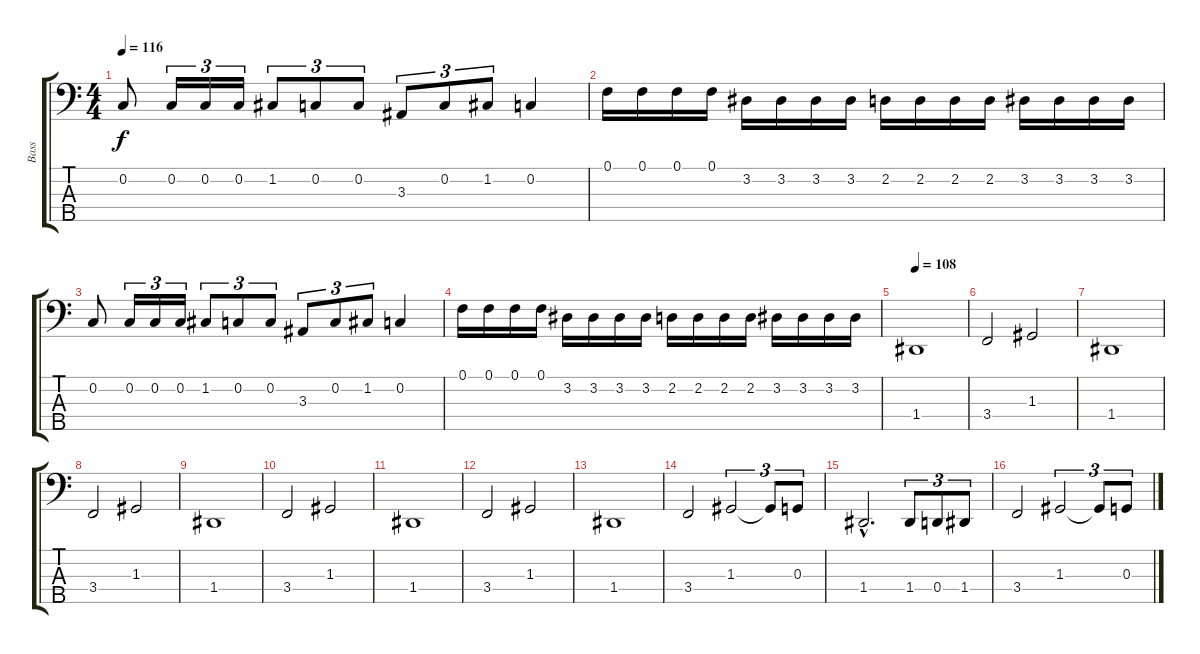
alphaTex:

\track ("Bass" "Bass") {instrument electricbassfinger}
\staff {score tabs}
\tuning (F2 C2 G1 D1 A0) {hide}
\ts (4 4)
\tempo 116
\clef f4
\ks c
0.2.8{dy f} 0.2.16{tu (3 2)} 0.2.16{tu (3 2)} 0.2.16{tu (3 2)} 1.2.8{tu (3 2)} 0.2.8{tu (3 2)} 0.2.8{tu (3 2)} 3.3.8{tu (3 2)} 0.2.8{tu (3 2)} 1.2.8{tu (3 2)} 0.2.4 |
0.1.16 0.1.16 0.1.16 0.1.16 3.2.16 3.2.16 3.2.16 3.2.16 2.2.16 2.2.16 2.2.16 2.2.16 3.2.16 3.2.16 3.2.16 3.2.16 |
0.2.8 0.2.16{tu (3 2)} 0.2.16{tu (3 2)} 0.2.16{tu (3 2)} 1.2.8{tu (3 2)} 0.2.8{tu (3 2)} 0.2.8{tu (3 2)} 3.3.8{tu (3 2)} 0.2.8{tu (3 2)} 1.2.8{tu (3 2)} 0.2.4 |
0.1.16 0.1.16 0.1.16 0.1.16 3.2.16 3.2.16 3.2.16 3.2.16 2.2.16 2.2.16 2.2.16 2.2.16 3.2.16 3.2.16 3.2.16 3.2.16 |
\tempo 108
1.4.1 |
3.4.2 1.3.2 |
1.4.1 |
3.4.2 1.3.2 |
1.4.1 |
3.4.2 1.3.2 |
1.4.1 |
3.4.2 1.3.2 |
1.4.1 |
3.4.2 1.3.2{tu (3 2)} 1.3{t}.8{tu (3 2)} 0.3.8{tu (3 2)} |
1.4{hac}.2{d} 1.4.8{tu (3 2)} 0.4.8{tu (3 2)} 1.4.8{tu (3 2)} |
3.4.2 1.3.2{tu (3 2)} 1.3{t}.8{tu (3 2)} 0.3.8{tu (3 2)}
